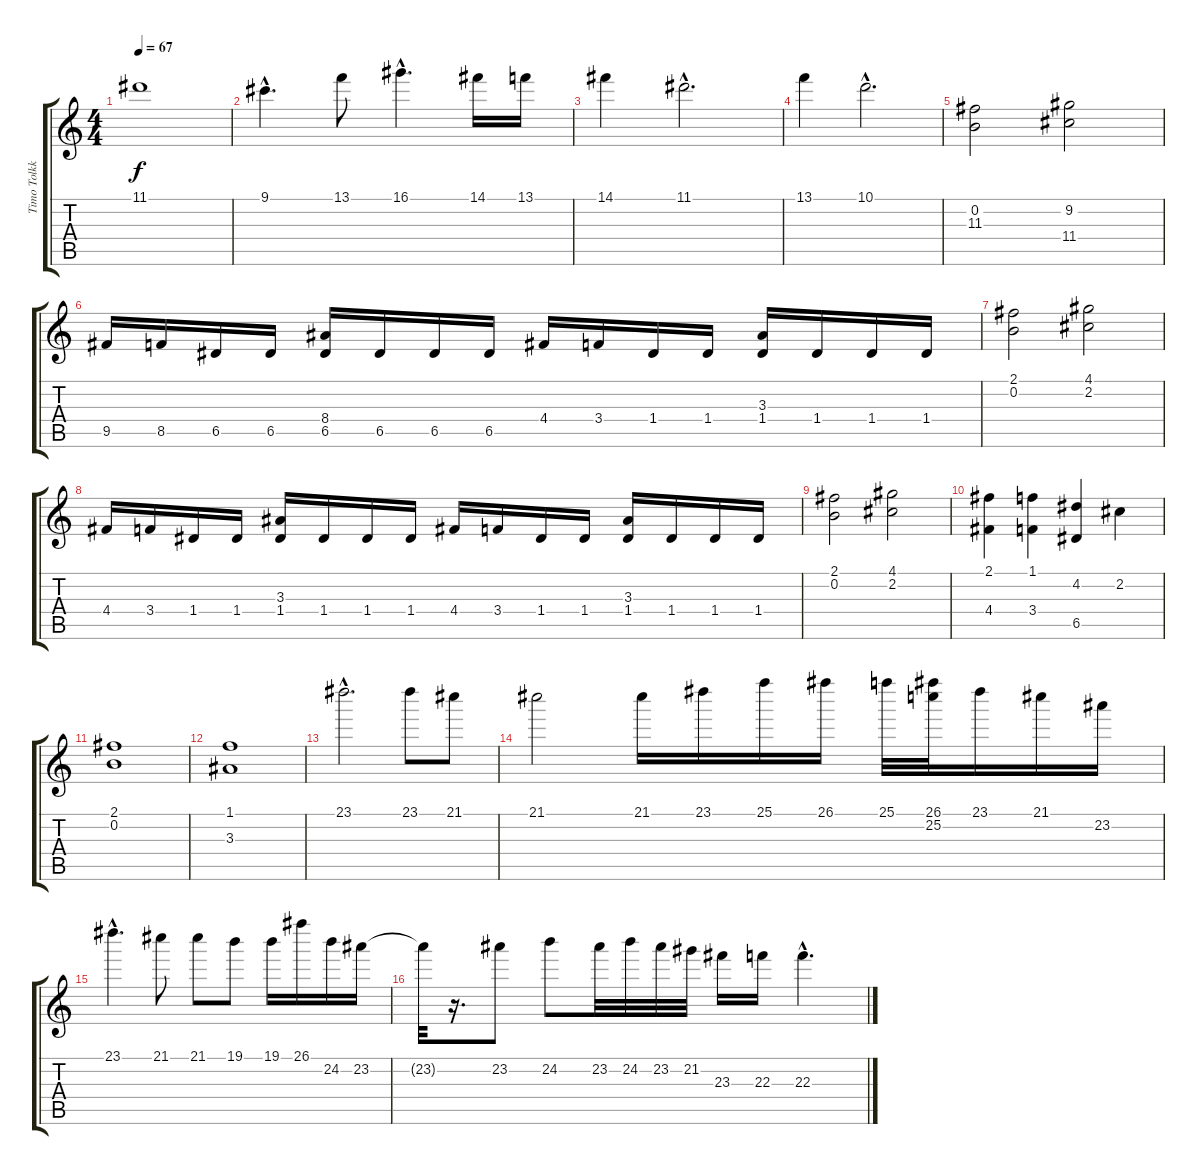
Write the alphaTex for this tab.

\track ("Timo Tolkki" "Timo Tolkk") {instrument distortionguitar}
\staff {score tabs}
\tuning (E4 B3 G3 D3 A2 E2) {hide}
\ts (4 4)
\tempo 67
\clef g2
\ks c
11.1.1{dy f} |
9.1{hac}.4{d} 13.1.8 16.1{hac}.4{d} 14.1.16 13.1.16 |
14.1.4 11.1{hac}.2{d} |
13.1.4 10.1{hac}.2{d} |
(0.2 11.3).2 (9.2 11.4).2 |
9.5.16 8.5.16 6.5.16 6.5.16 (8.4 6.5).16 6.5.16 6.5.16 6.5.16 4.4.16 3.4.16 1.4.16 1.4.16 (3.3 1.4).16 1.4.16 1.4.16 1.4.16 |
(2.1 0.2).2 (4.1 2.2).2 |
4.4.16 3.4.16 1.4.16 1.4.16 (3.3 1.4).16 1.4.16 1.4.16 1.4.16 4.4.16 3.4.16 1.4.16 1.4.16 (3.3 1.4).16 1.4.16 1.4.16 1.4.16 |
(2.1 0.2).2 (4.1 2.2).2 |
(2.1 4.4).4 (1.1 3.4).4 (4.2 6.5).4 2.2.4 |
(2.1 0.2).1 |
(1.1 3.3).1 |
23.1{hac}.2{d} 23.1.8 21.1.8 |
21.1.2 21.1.16 23.1.16 25.1.16 26.1.16 25.1.32 (26.1 25.2).32 23.1.16 21.1.16 23.2.16 |
23.1{hac}.4{d} 21.1.8 21.1.8 19.1.8 19.1.16 26.1.16 24.2.16 23.2.16 |
23.2{t}.32 r.16{d} 23.2.8 24.2.8 23.2.32 24.2.32 23.2.32 21.2.32 23.3.16 22.3.16 22.3{hac}.4{d}
